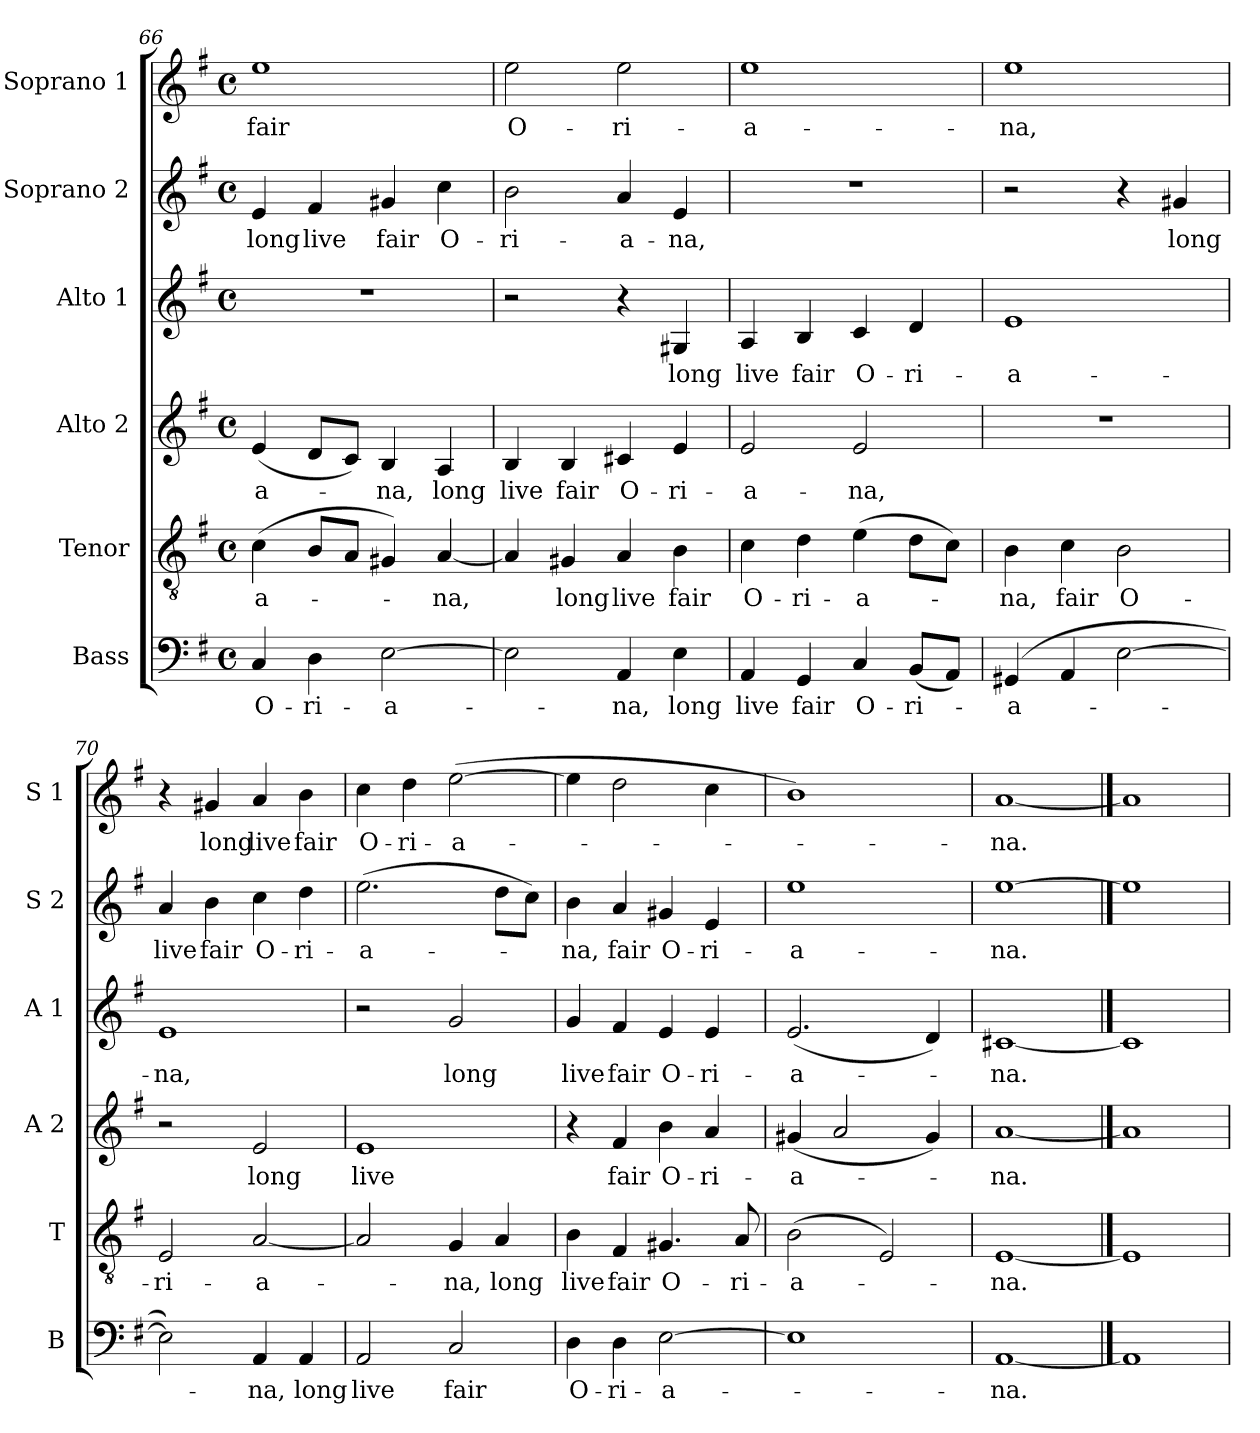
**kern	**text	**kern	**text	**kern	**text	**kern	**text	**kern	**text	**kern	**text
*part6	*part6	*part5	*part5	*part4	*part4	*part3	*part3	*part2	*part2	*part1	*part1
*staff6	*staff6	*staff5	*staff5	*staff4	*staff4	*staff3	*staff3	*staff2	*staff2	*staff1	*staff1
*I"Bass	*	*I"Tenor	*	*I"Alto 2	*	*I"Alto 1	*	*I"Soprano 2	*	*I"Soprano 1	*
*I'B	*	*I'T	*	*I'A 2	*	*I'A 1	*	*I'S 2	*	*I'S 1	*
*clefF4	*	*clefGv2	*	*clefG2	*	*clefG2	*	*clefG2	*	*clefG2	*
*k[f#]	*	*k[f#]	*	*k[f#]	*	*k[f#]	*	*k[f#]	*	*k[f#]	*
*G:	*	*G:	*	*G:	*	*G:	*	*G:	*	*G:	*
*M4/4	*	*M4/4	*	*M4/4	*	*M4/4	*	*M4/4	*	*M4/4	*
*met(c)	*	*met(c)	*	*met(c)	*	*met(c)	*	*met(c)	*	*met(c)	*
=66	=66	=66	=66	=66	=66	=66	=66	=66	=66	=66	=66
4C/	O-	(4c\	-a-	(4e/	-a-	1r	.	4e/	long	1ee	fair
4D\	-ri-	8B/L	.	8d/L	.	.	.	4f#/	live	.	.
.	.	8A/J	.	8c/J)	.	.	.	.	.	.	.
[2E\	-a-	4G#X/)	.	4B/	-na,	.	.	4g#X/	fair	.	.
.	.	[4A/	-na,	4A/	long	.	.	4cc\	O-	.	.
=67	=67	=67	=67	=67	=67	=67	=67	=67	=67	=67	=67
2E\]	.	4A/]	.	4B/	live	2r	.	2b\	-ri-	2ee\	O-
.	.	4G#X/	long	4B/	fair	.	.	.	.	.	.
4AA/	-na,	4A/	live	4c#X/	O-	4r	.	4a/	-a-	2ee\	-ri-
4E\	long	4B\	fair	4e/	-ri-	4G#X/	long	4e/	-na,	.	.
!!LO:LB:g=z
=68	=68	=68	=68	=68	=68	=68	=68	=68	=68	=68	=68
4AA/	live	4c\	O-	2e/	-a-	4A/	live	1r	.	1ee	-a-
4GG/	fair	4d\	-ri-	.	.	4B/	fair	.	.	.	.
4C/	O-	(4e\	-a-	2e/	-na,	4c/	O-	.	.	.	.
(8BB/L	-ri-	8d\L	.	.	.	4d/	-ri-	.	.	.	.
8AA/J)	.	8c\J)	.	.	.	.	.	.	.	.	.
=69	=69	=69	=69	=69	=69	=69	=69	=69	=69	=69	=69
(4GG#X/	-a-	4B\	-na,	1r	.	1e	-a-	2r	.	1ee	-na,
4AA/	.	4c\	fair	.	.	.	.	.	.	.	.
[2E\	.	2B\	O-	.	.	.	.	4r	.	.	.
.	.	.	.	.	.	.	.	4g#X/	long	.	.
=70	=70	=70	=70	=70	=70	=70	=70	=70	=70	=70	=70
2E\])	.	2E/	-ri-	2r	.	1e	-na,	4a/	live	4r	.
.	.	.	.	.	.	.	.	4b\	fair	4g#X/	long
4AA/	-na,	[2A/	-a-	2e/	long	.	.	4cc\	O-	4a/	live
4AA/	long	.	.	.	.	.	.	4dd\	-ri-	4b\	fair
=71	=71	=71	=71	=71	=71	=71	=71	=71	=71	=71	=71
2AA/	live	2A/]	.	1e	live	2r	.	(2.ee\	-a-	4cc\	O-
.	.	.	.	.	.	.	.	.	.	4dd\	-ri-
2C/	fair	4G/	-na,	.	.	2g/	long	.	.	([2ee\	-a-
.	.	4A/	long	.	.	.	.	8dd\L	.	.	.
.	.	.	.	.	.	.	.	8cc\J)	.	.	.
=72	=72	=72	=72	=72	=72	=72	=72	=72	=72	=72	=72
4D\	O-	4B\	live	4r	.	4g/	live	4b\	-na,	4ee\]	.
4D\	-ri-	4F#/	fair	4f#/	fair	4f#/	fair	4a/	fair	2dd\	.
[2E\	-a-	4.G#X/	O-	4b\	O-	4e/	O-	4g#X/	O-	.	.
.	.	.	.	4a/	-ri-	4e/	-ri-	4e/	-ri-	4cc\	.
.	.	8A/	-ri-	.	.	.	.	.	.	.	.
=73	=73	=73	=73	=73	=73	=73	=73	=73	=73	=73	=73
1E]	.	(2B\	-a-	(4g#X/	-a-	(2.e/	-a-	1ee	-a-	1b)	.
.	.	.	.	2a/	.	.	.	.	.	.	.
.	.	2E/)	.	.	.	.	.	.	.	.	.
.	.	.	.	4g#/)	.	4d/)	.	.	.	.	.
=74	=74	=74	=74	=74	=74	=74	=74	=74	=74	=74	=74
[1AA	-na.	[1E	-na.	[1a	-na.	[1c#X	-na.	[1ee	-na.	[1a	-na.
==75	==75	==75	==75	==75	==75	==75	==75	==75	==75	==75	==75
1AA]	.	1E]	.	1a]	.	1c#]	.	1ee]	.	1a]	.
=	=	=	=	=	=	=	=	=	=	=	=
*-	*-	*-	*-	*-	*-	*-	*-	*-	*-	*-	*-
